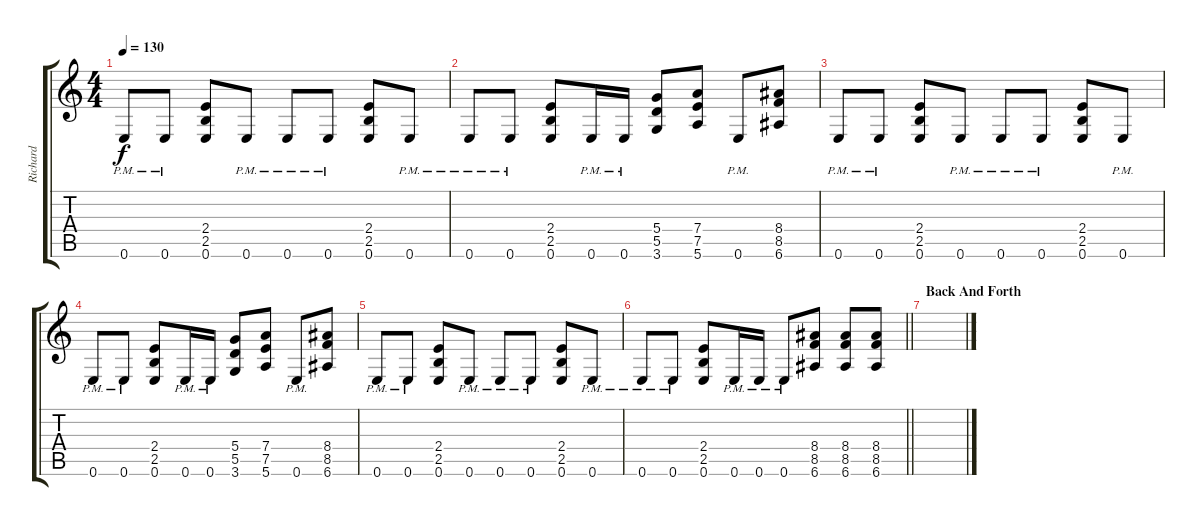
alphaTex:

\track ("Richard" "Richard") {instrument distortionguitar}
\staff {score tabs}
\tuning (E4 B3 G3 D3 A2 E2) {hide}
\ts (4 4)
\tempo 130
\clef g2
\ks c
0.6{pm}.8{dy f} 0.6{pm}.8 (2.4 2.5 0.6).8 0.6{pm}.8 0.6{pm}.8 0.6{pm}.8 (2.4 2.5 0.6).8 0.6{pm}.8 |
0.6{pm}.8 0.6{pm}.8 (2.4 2.5 0.6).8 0.6{pm}.16 0.6{pm}.16 (5.4 5.5 3.6).8 (7.4 7.5 5.6).8 0.6{pm}.8 (8.4 8.5 6.6).8 |
0.6{pm}.8 0.6{pm}.8 (2.4 2.5 0.6).8 0.6{pm}.8 0.6{pm}.8 0.6{pm}.8 (2.4 2.5 0.6).8 0.6{pm}.8 |
0.6{pm}.8 0.6{pm}.8 (2.4 2.5 0.6).8 0.6{pm}.16 0.6{pm}.16 (5.4 5.5 3.6).8 (7.4 7.5 5.6).8 0.6{pm}.8 (8.4 8.5 6.6).8 |
0.6{pm}.8 0.6{pm}.8 (2.4 2.5 0.6).8 0.6{pm}.8 0.6{pm}.8 0.6{pm}.8 (2.4 2.5 0.6).8 0.6{pm}.8 |
\barLineRight lightlight
0.6{pm}.8 0.6{pm}.8 (2.4 2.5 0.6).8 0.6{pm}.16 0.6{pm}.16 0.6{pm}.8 (8.4 8.5 6.6).8 (8.4 8.5 6.6).8 (8.4 8.5 6.6).8 |
\section ("" "Back And Forth")
